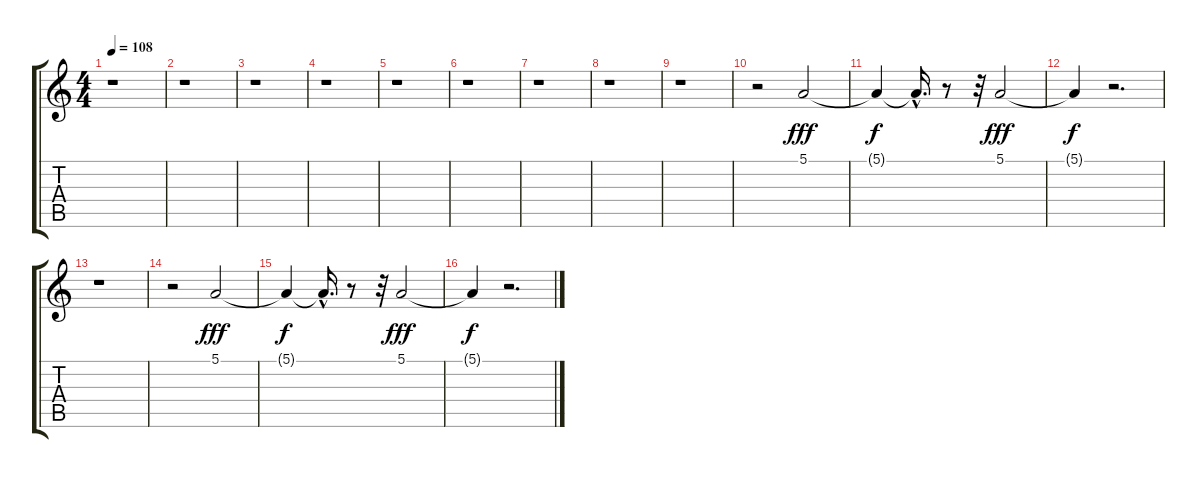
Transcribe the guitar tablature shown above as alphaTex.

\track "" {instrument tubularbells}
\staff {score tabs}
\tuning (E4 B3 G3 D3 A2 E2) {hide}
\ts (4 4)
\tempo 108
\clef g2
\ks c
r.1{dy f} |
r.1 |
r.1 |
r.1 |
r.1 |
r.1 |
r.1 |
r.1 |
r.1 |
r.2 5.1.2{dy fff} |
5.1{t}.4{dy f} 5.1{hac t}.16{d} r.8 r.32 5.1.2{dy fff} |
5.1{t}.4{dy f} r.2{d} |
r.1 |
r.2 5.1.2{dy fff} |
5.1{t}.4{dy f} 5.1{hac t}.16{d} r.8 r.32 5.1.2{dy fff} |
5.1{t}.4{dy f} r.2{d}
